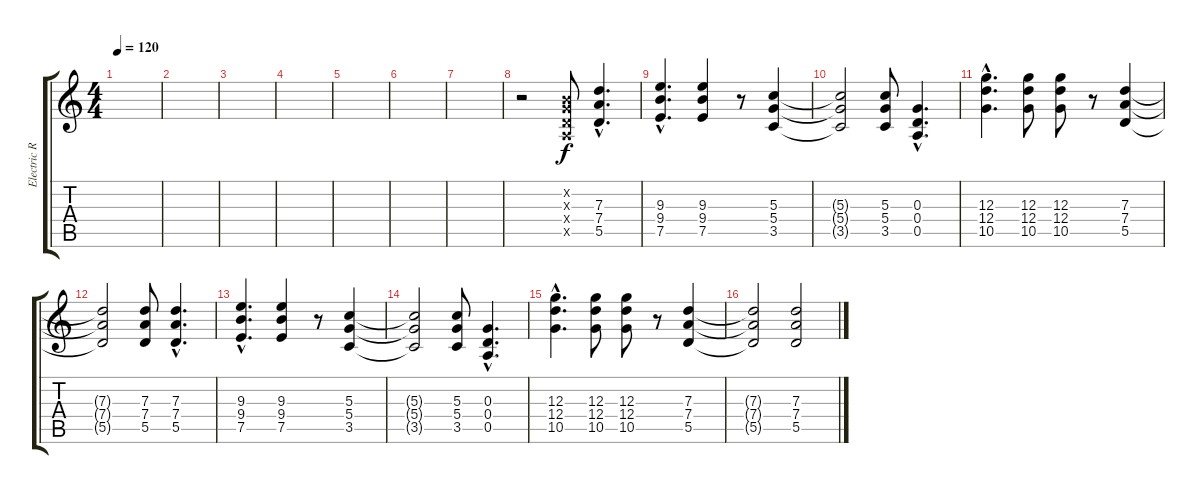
\track ("Electric Rhythm" "Electric R") {instrument distortionguitar}
\staff {score tabs}
\tuning (E4 B3 G3 D3 A2 E2) {hide}
\ts (4 4)
\tempo 120
\clef g2
\ks c
|
|
|
|
|
|
|
r.2 (0.2{x} 0.3{x} 0.4{x} 0.5{x}).8 (7.3{hac} 7.4{hac} 5.5{hac}).4{d dy f} |
(9.3{hac} 9.4{hac} 7.5{hac}).4{d} (9.3 9.4 7.5).4 r.8 (5.3 5.4 3.5).4 |
(5.3{t} 5.4{t} 3.5{t}).2 (5.3 5.4 3.5).8 (0.3{hac} 0.4{hac} 0.5{hac}).4{d} |
(12.3{hac} 12.4{hac} 10.5{hac}).4{d} (12.3 12.4 10.5).8 (12.3 12.4 10.5).8 r.8 (7.3 7.4 5.5).4 |
(7.3{t} 7.4{t} 5.5{t}).2 (7.3 7.4 5.5).8 (7.3{hac} 7.4{hac} 5.5{hac}).4{d} |
(9.3{hac} 9.4{hac} 7.5{hac}).4{d} (9.3 9.4 7.5).4 r.8 (5.3 5.4 3.5).4 |
(5.3{t} 5.4{t} 3.5{t}).2 (5.3 5.4 3.5).8 (0.3{hac} 0.4{hac} 0.5{hac}).4{d} |
(12.3{hac} 12.4{hac} 10.5{hac}).4{d} (12.3 12.4 10.5).8 (12.3 12.4 10.5).8 r.8 (7.3 7.4 5.5).4 |
(7.3{t} 7.4{t} 5.5{t}).2 (7.3 7.4 5.5).2
